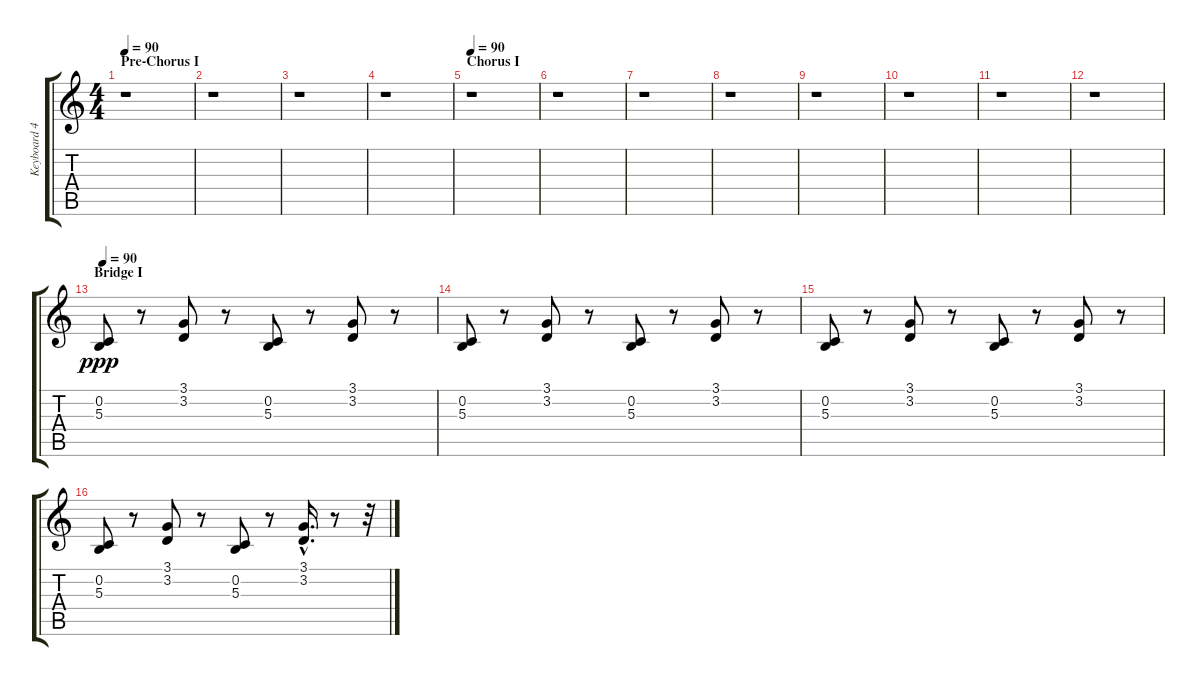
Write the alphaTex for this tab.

\track ("Keyboard 4" "Keyboard 4") {instrument whistle}
\staff {score tabs}
\tuning (E4 B3 G3 D3 A2 E2) {hide}
\ts (4 4)
\section ("" "Pre-Chorus I")
\tempo 90
\clef g2
\ks c
r.1{dy ppp} |
r.1 |
r.1 |
r.1 |
\section ("" "Chorus I")
\tempo 90
r.1 |
r.1 |
r.1 |
r.1 |
r.1 |
r.1 |
r.1 |
r.1 |
\section ("" "Bridge I")
\tempo 90
(0.2 5.3).8 r.8 (3.1 3.2).8 r.8 (0.2 5.3).8 r.8 (3.1 3.2).8 r.8 |
(0.2 5.3).8 r.8 (3.1 3.2).8 r.8 (0.2 5.3).8 r.8 (3.1 3.2).8 r.8 |
(0.2 5.3).8 r.8 (3.1 3.2).8 r.8 (0.2 5.3).8 r.8 (3.1 3.2).8 r.8 |
(0.2 5.3).8 r.8 (3.1 3.2).8 r.8 (0.2 5.3).8 r.8 (3.1{hac} 3.2{hac}).16{d} r.8 r.32
